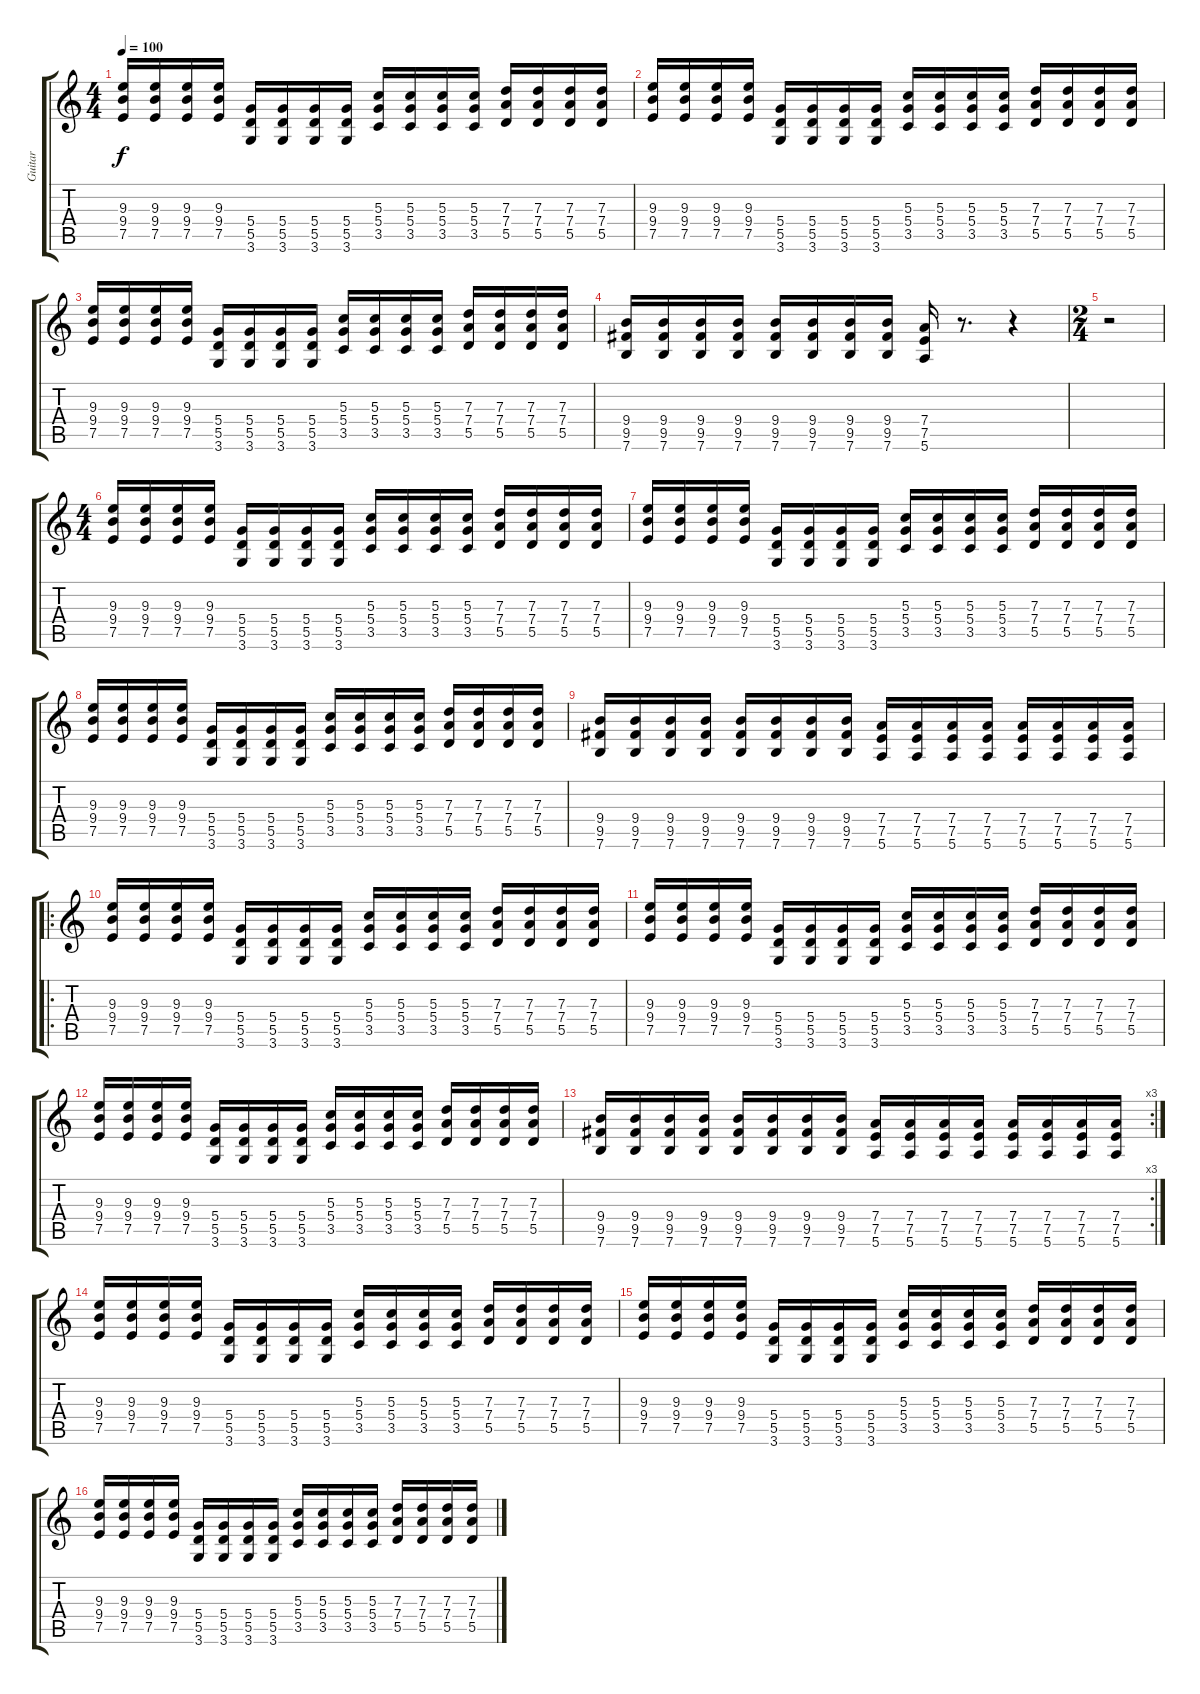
\track ("Guitar" "Guitar") {instrument distortionguitar}
\staff {score tabs}
\tuning (E4 B3 G3 D3 A2 E2) {hide}
\ts (4 4)
\tempo 100
\clef g2
\ks c
(9.3 9.4 7.5).16{dy f} (9.3 9.4 7.5).16 (9.3 9.4 7.5).16 (9.3 9.4 7.5).16 (5.4 5.5 3.6).16 (5.4 5.5 3.6).16 (5.4 5.5 3.6).16 (5.4 5.5 3.6).16 (5.3 5.4 3.5).16 (5.3 5.4 3.5).16 (5.3 5.4 3.5).16 (5.3 5.4 3.5).16 (7.3 7.4 5.5).16 (7.3 7.4 5.5).16 (7.3 7.4 5.5).16 (7.3 7.4 5.5).16 |
(9.3 9.4 7.5).16 (9.3 9.4 7.5).16 (9.3 9.4 7.5).16 (9.3 9.4 7.5).16 (5.4 5.5 3.6).16 (5.4 5.5 3.6).16 (5.4 5.5 3.6).16 (5.4 5.5 3.6).16 (5.3 5.4 3.5).16 (5.3 5.4 3.5).16 (5.3 5.4 3.5).16 (5.3 5.4 3.5).16 (7.3 7.4 5.5).16 (7.3 7.4 5.5).16 (7.3 7.4 5.5).16 (7.3 7.4 5.5).16 |
(9.3 9.4 7.5).16 (9.3 9.4 7.5).16 (9.3 9.4 7.5).16 (9.3 9.4 7.5).16 (5.4 5.5 3.6).16 (5.4 5.5 3.6).16 (5.4 5.5 3.6).16 (5.4 5.5 3.6).16 (5.3 5.4 3.5).16 (5.3 5.4 3.5).16 (5.3 5.4 3.5).16 (5.3 5.4 3.5).16 (7.3 7.4 5.5).16 (7.3 7.4 5.5).16 (7.3 7.4 5.5).16 (7.3 7.4 5.5).16 |
(9.4 9.5 7.6).16 (9.4 9.5 7.6).16 (9.4 9.5 7.6).16 (9.4 9.5 7.6).16 (9.4 9.5 7.6).16 (9.4 9.5 7.6).16 (9.4 9.5 7.6).16 (9.4 9.5 7.6).16 (7.4 7.5 5.6).16 r.8{d} r.4 |
\ts (2 4)
r.2 |
\ts (4 4)
(9.3 9.4 7.5).16 (9.3 9.4 7.5).16 (9.3 9.4 7.5).16 (9.3 9.4 7.5).16 (5.4 5.5 3.6).16 (5.4 5.5 3.6).16 (5.4 5.5 3.6).16 (5.4 5.5 3.6).16 (5.3 5.4 3.5).16 (5.3 5.4 3.5).16 (5.3 5.4 3.5).16 (5.3 5.4 3.5).16 (7.3 7.4 5.5).16 (7.3 7.4 5.5).16 (7.3 7.4 5.5).16 (7.3 7.4 5.5).16 |
(9.3 9.4 7.5).16 (9.3 9.4 7.5).16 (9.3 9.4 7.5).16 (9.3 9.4 7.5).16 (5.4 5.5 3.6).16 (5.4 5.5 3.6).16 (5.4 5.5 3.6).16 (5.4 5.5 3.6).16 (5.3 5.4 3.5).16 (5.3 5.4 3.5).16 (5.3 5.4 3.5).16 (5.3 5.4 3.5).16 (7.3 7.4 5.5).16 (7.3 7.4 5.5).16 (7.3 7.4 5.5).16 (7.3 7.4 5.5).16 |
(9.3 9.4 7.5).16 (9.3 9.4 7.5).16 (9.3 9.4 7.5).16 (9.3 9.4 7.5).16 (5.4 5.5 3.6).16 (5.4 5.5 3.6).16 (5.4 5.5 3.6).16 (5.4 5.5 3.6).16 (5.3 5.4 3.5).16 (5.3 5.4 3.5).16 (5.3 5.4 3.5).16 (5.3 5.4 3.5).16 (7.3 7.4 5.5).16 (7.3 7.4 5.5).16 (7.3 7.4 5.5).16 (7.3 7.4 5.5).16 |
(9.4 9.5 7.6).16 (9.4 9.5 7.6).16 (9.4 9.5 7.6).16 (9.4 9.5 7.6).16 (9.4 9.5 7.6).16 (9.4 9.5 7.6).16 (9.4 9.5 7.6).16 (9.4 9.5 7.6).16 (7.4 7.5 5.6).16 (7.4 7.5 5.6).16 (7.4 7.5 5.6).16 (7.4 7.5 5.6).16 (7.4 7.5 5.6).16 (7.4 7.5 5.6).16 (7.4 7.5 5.6).16 (7.4 7.5 5.6).16 |
\ro
(9.3 9.4 7.5).16 (9.3 9.4 7.5).16 (9.3 9.4 7.5).16 (9.3 9.4 7.5).16 (5.4 5.5 3.6).16 (5.4 5.5 3.6).16 (5.4 5.5 3.6).16 (5.4 5.5 3.6).16 (5.3 5.4 3.5).16 (5.3 5.4 3.5).16 (5.3 5.4 3.5).16 (5.3 5.4 3.5).16 (7.3 7.4 5.5).16 (7.3 7.4 5.5).16 (7.3 7.4 5.5).16 (7.3 7.4 5.5).16 |
(9.3 9.4 7.5).16 (9.3 9.4 7.5).16 (9.3 9.4 7.5).16 (9.3 9.4 7.5).16 (5.4 5.5 3.6).16 (5.4 5.5 3.6).16 (5.4 5.5 3.6).16 (5.4 5.5 3.6).16 (5.3 5.4 3.5).16 (5.3 5.4 3.5).16 (5.3 5.4 3.5).16 (5.3 5.4 3.5).16 (7.3 7.4 5.5).16 (7.3 7.4 5.5).16 (7.3 7.4 5.5).16 (7.3 7.4 5.5).16 |
(9.3 9.4 7.5).16 (9.3 9.4 7.5).16 (9.3 9.4 7.5).16 (9.3 9.4 7.5).16 (5.4 5.5 3.6).16 (5.4 5.5 3.6).16 (5.4 5.5 3.6).16 (5.4 5.5 3.6).16 (5.3 5.4 3.5).16 (5.3 5.4 3.5).16 (5.3 5.4 3.5).16 (5.3 5.4 3.5).16 (7.3 7.4 5.5).16 (7.3 7.4 5.5).16 (7.3 7.4 5.5).16 (7.3 7.4 5.5).16 |
\rc 3
(9.4 9.5 7.6).16 (9.4 9.5 7.6).16 (9.4 9.5 7.6).16 (9.4 9.5 7.6).16 (9.4 9.5 7.6).16 (9.4 9.5 7.6).16 (9.4 9.5 7.6).16 (9.4 9.5 7.6).16 (7.4 7.5 5.6).16 (7.4 7.5 5.6).16 (7.4 7.5 5.6).16 (7.4 7.5 5.6).16 (7.4 7.5 5.6).16 (7.4 7.5 5.6).16 (7.4 7.5 5.6).16 (7.4 7.5 5.6).16 |
(9.3 9.4 7.5).16 (9.3 9.4 7.5).16 (9.3 9.4 7.5).16 (9.3 9.4 7.5).16 (5.4 5.5 3.6).16 (5.4 5.5 3.6).16 (5.4 5.5 3.6).16 (5.4 5.5 3.6).16 (5.3 5.4 3.5).16 (5.3 5.4 3.5).16 (5.3 5.4 3.5).16 (5.3 5.4 3.5).16 (7.3 7.4 5.5).16 (7.3 7.4 5.5).16 (7.3 7.4 5.5).16 (7.3 7.4 5.5).16 |
(9.3 9.4 7.5).16 (9.3 9.4 7.5).16 (9.3 9.4 7.5).16 (9.3 9.4 7.5).16 (5.4 5.5 3.6).16 (5.4 5.5 3.6).16 (5.4 5.5 3.6).16 (5.4 5.5 3.6).16 (5.3 5.4 3.5).16 (5.3 5.4 3.5).16 (5.3 5.4 3.5).16 (5.3 5.4 3.5).16 (7.3 7.4 5.5).16 (7.3 7.4 5.5).16 (7.3 7.4 5.5).16 (7.3 7.4 5.5).16 |
(9.3 9.4 7.5).16 (9.3 9.4 7.5).16 (9.3 9.4 7.5).16 (9.3 9.4 7.5).16 (5.4 5.5 3.6).16 (5.4 5.5 3.6).16 (5.4 5.5 3.6).16 (5.4 5.5 3.6).16 (5.3 5.4 3.5).16 (5.3 5.4 3.5).16 (5.3 5.4 3.5).16 (5.3 5.4 3.5).16 (7.3 7.4 5.5).16 (7.3 7.4 5.5).16 (7.3 7.4 5.5).16 (7.3 7.4 5.5).16
